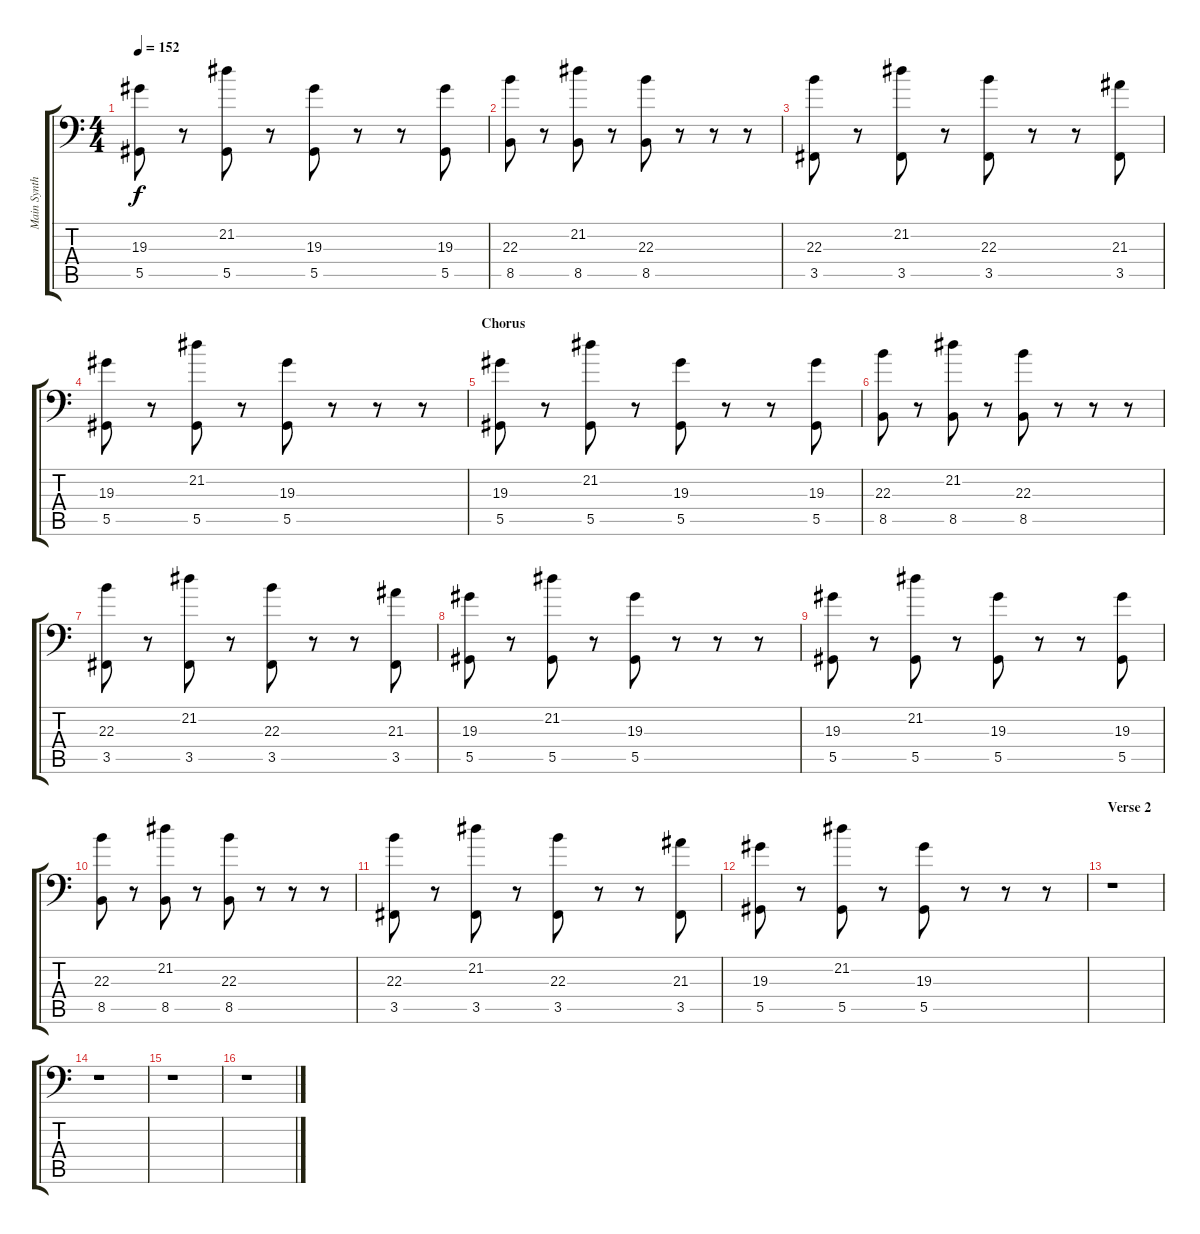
\track ("Main Synth" "Main Synth") {instrument lead2sawtooth}
\staff {score tabs}
\tuning (Bb3 Gb3 Db3 Ab2 Eb2 Ab1) {hide}
\ts (4 4)
\tempo 152
\clef f4
\ks c
(19.3 5.5).8{dy f} r.8 (21.2 5.5).8 r.8 (19.3 5.5).8 r.8 r.8 (19.3 5.5).8 |
(22.3 8.5).8 r.8 (21.2 8.5).8 r.8 (22.3 8.5).8 r.8 r.8 r.8 |
(22.3 3.5).8 r.8 (21.2 3.5).8 r.8 (22.3 3.5).8 r.8 r.8 (21.3 3.5).8 |
(19.3 5.5).8 r.8 (21.2 5.5).8 r.8 (19.3 5.5).8 r.8 r.8 r.8 |
\section ("" "Chorus")
(19.3 5.5).8 r.8 (21.2 5.5).8 r.8 (19.3 5.5).8 r.8 r.8 (19.3 5.5).8 |
(22.3 8.5).8 r.8 (21.2 8.5).8 r.8 (22.3 8.5).8 r.8 r.8 r.8 |
(22.3 3.5).8 r.8 (21.2 3.5).8 r.8 (22.3 3.5).8 r.8 r.8 (21.3 3.5).8 |
(19.3 5.5).8 r.8 (21.2 5.5).8 r.8 (19.3 5.5).8 r.8 r.8 r.8 |
(19.3 5.5).8 r.8 (21.2 5.5).8 r.8 (19.3 5.5).8 r.8 r.8 (19.3 5.5).8 |
(22.3 8.5).8 r.8 (21.2 8.5).8 r.8 (22.3 8.5).8 r.8 r.8 r.8 |
(22.3 3.5).8 r.8 (21.2 3.5).8 r.8 (22.3 3.5).8 r.8 r.8 (21.3 3.5).8 |
(19.3 5.5).8 r.8 (21.2 5.5).8 r.8 (19.3 5.5).8 r.8 r.8 r.8 |
\section ("" "Verse 2")
r.1 |
r.1 |
r.1 |
r.1
